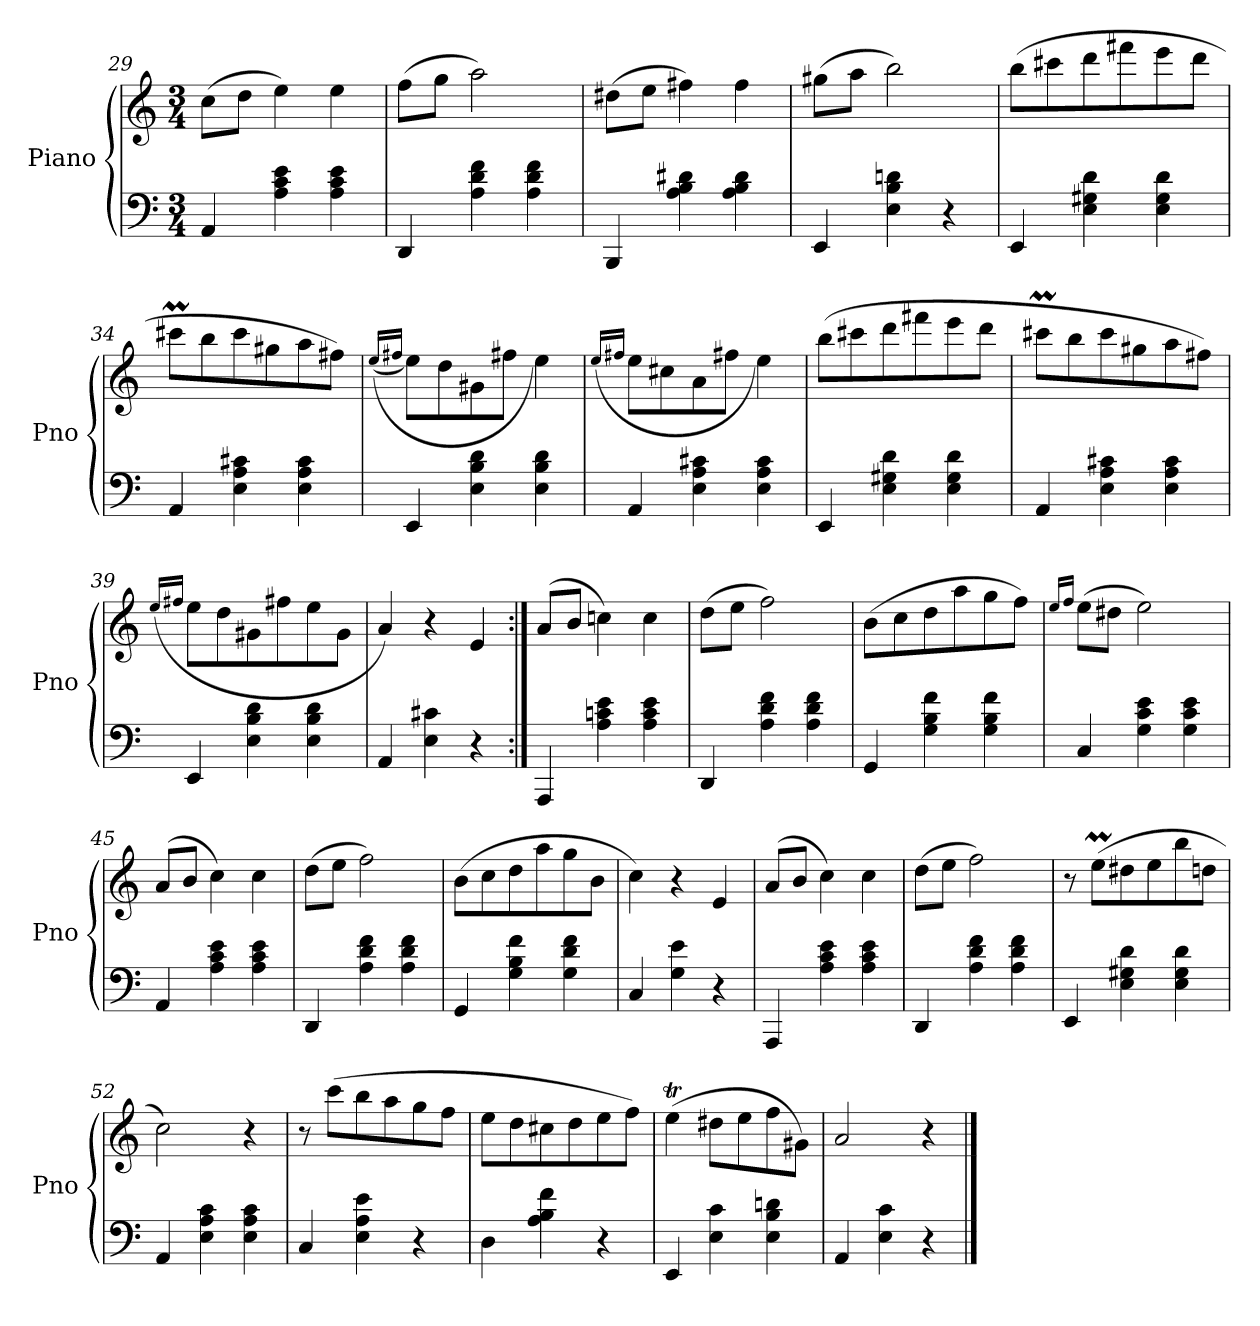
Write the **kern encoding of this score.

**kern	**kern
*part1	*part1
*staff2	*staff1
*I"Piano	*
*I'Pno	*
*clefF4	*clefG2
*k[]	*k[]
*M3/4	*M3/4
=29	=29
4AA/	(>8cc\L
.	8dd\J
4A\ 4c\ 4e\	4ee\)
4A\ 4c\ 4e\	4ee\
=30	=30
4DD/	(>8ff\L
.	8gg\J
4A\ 4d\ 4f\	2aa\)
4A\ 4d\ 4f\	.
!!LO:LB:g=z
=31	=31
4BBB/	(>8dd#X\L
.	8ee\J
4A\ 4B\ 4d#X\	4ff#X\)
4A\ 4B\ 4d#\	4ff#\
=32	=32
4EE/	(>8gg#X\L
.	8aa\J
4E\ 4B\ 4dn\	2bb\)
4r	.
=33	=33
4EE/	(>8bb\L
.	8ccc#X\
4E\ 4G#X\ 4d\	8ddd\
.	8fff#X\
4E\ 4G#\ 4d\	8eee\
.	8ddd\J
=34	=34
4AA/	8ccc#Xm\L
.	8bb\
4E\ 4A\ 4c#X\	8ccc#\
.	8gg#X\
4E\ 4A\ 4c#\	8aa\
.	8ff#X\J)
=35	=35
.	(<(>16qee/LL
.	16qff#X/JJ
4EE/	8ee\L)
.	8dd\
4E\ 4B\ 4d\	8g#X\
.	8ff#\J
4E\ 4B\ 4d\	4ee\)
!!LO:LB:g=z
=36	=36
.	(>16qee/LL
.	16qff#X/JJ
4AA/	8ee\L
.	8cc#X\
4E\ 4A\ 4c#X\	8a\
.	8ff#\J
4E\ 4A\ 4c#\	4ee\)
=37	=37
4EE/	(>8bb\L
.	8ccc#X\
4E\ 4G#X\ 4d\	8ddd\
.	8fff#X\
4E\ 4G#\ 4d\	8eee\
.	8ddd\J
=38	=38
4AA/	8ccc#Xm\L
.	8bb\
4E\ 4A\ 4c#X\	8ccc#\
.	8gg#X\
4E\ 4A\ 4c#\	8aa\
.	8ff#X\J)
=39	=39
.	(>16qee/LL
.	16qff#X/JJ
4EE/	8ee\L
.	8dd\
4E\ 4B\ 4d\	8g#X\
.	8ff#X\
4E\ 4B\ 4d\	8ee\
.	8g#\J
=40	=40
4AA/	4a/)
4E\ 4c#X\	4r
4r	4e/
!!LO:LB:g=z
=41:|!	=41:|!
4AAA/	(>8a/L
.	8b/J
4A\ 4cn\ 4e\	4ccn\)
4A\ 4c\ 4e\	4cc\
=42	=42
4DD/	(>8dd\L
.	8ee\J
4A\ 4d\ 4f\	2ff\)
4A\ 4d\ 4f\	.
=43	=43
4GG/	(>8b\L
.	8cc\
4G\ 4B\ 4f\	8dd\
.	8aa\
4G\ 4B\ 4f\	8gg\
.	8ff\J)
=44	=44
.	16qee/LL
.	16qff/JJ
4C/	(>8ee\L
.	8dd#X\J
4G\ 4c\ 4e\	2ee\)
4G\ 4c\ 4e\	.
=45	=45
4AA/	(>8a/L
.	8b/J
4A\ 4c\ 4e\	4cc\)
4A\ 4c\ 4e\	4cc\
=46	=46
4DD/	(>8dd\L
.	8ee\J
4A\ 4d\ 4f\	2ff\)
4A\ 4d\ 4f\	.
!!LO:LB:g=z
=47	=47
4GG/	(>8b\L
.	8cc\
4G\ 4B\ 4f\	8dd\
.	8aa\
4G\ 4d\ 4f\	8gg\
.	8b\J
=48	=48
4C/	4cc\)
4G\ 4e\	4r
4r	4e/
=49	=49
4AAA/	(>8a/L
.	8b/J
4A\ 4c\ 4e\	4cc\)
4A\ 4c\ 4e\	4cc\
=50	=50
4DD/	(>8dd\L
.	8ee\J
4A\ 4d\ 4f\	2ff\)
4A\ 4d\ 4f\	.
=51	=51
4EE/	8r
.	(>8eem\L
4E\ 4G#X\ 4d\	8dd#X\
.	8ee\
4E\ 4G#\ 4d\	8bb\
.	8ddn\J
!!LO:LB:g=z
=52	=52
4AA/	2cc\)
4E\ 4A\ 4c\	.
4E\ 4A\ 4c\	4r
=53	=53
4C/	8r
.	(>8ccc\L
4E\ 4A\ 4e\	8bb\
.	8aa\
4r	8gg\
.	8ff\J
=54	=54
4D\	8ee\L
.	8dd\
4A\ 4B\ 4f\	8cc#X\
.	8dd\
4r	8ee\
.	8ff\J)
=55	=55
4EE/	(>4eet\
4E\ 4c\	8dd#X\L
.	8ee\
4E\ 4B\ 4dn\	8ff\
.	8g#X\J)
=56	=56
4AA/	2a/
4E\ 4c\	.
4r	4r
==	==
*-	*-
